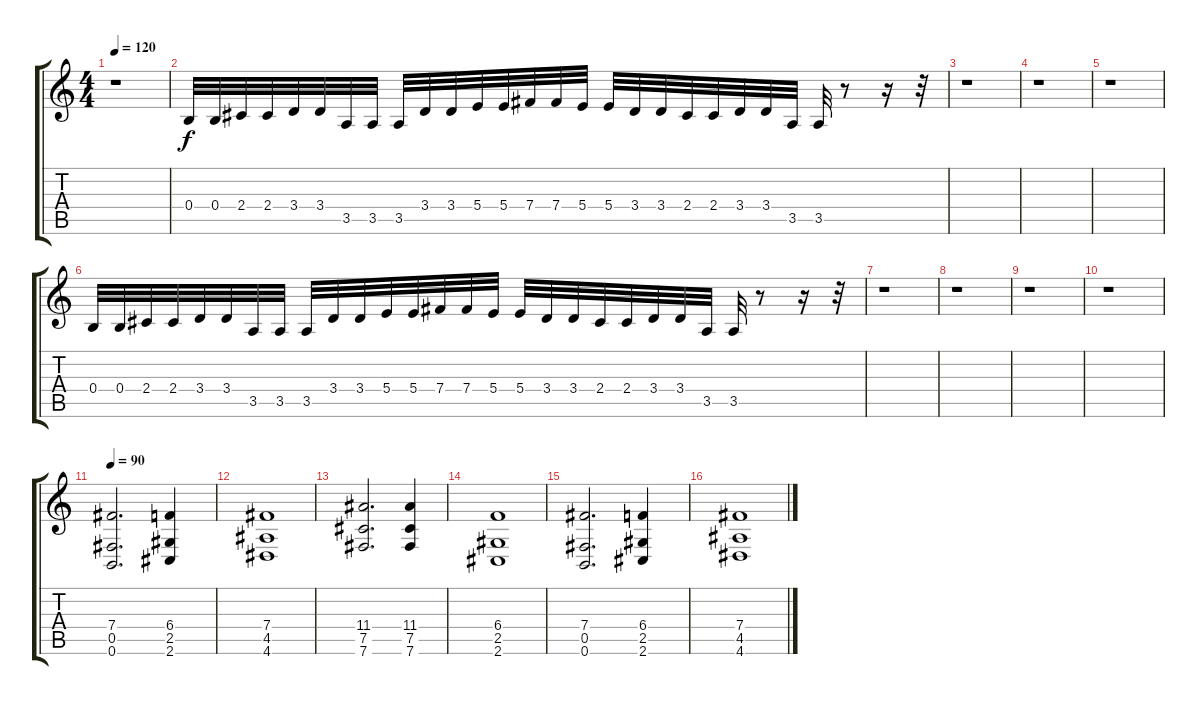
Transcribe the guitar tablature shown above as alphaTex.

\track (" " " ") {instrument distortionguitar}
\staff {score tabs}
\tuning (Db4 Ab3 E3 B2 Gb2 B1) {hide}
\ts (4 4)
\tempo 120
\clef g2
\ks c
r.1{dy f} |
0.4.32 0.4.32 2.4.32 2.4.32 3.4.32 3.4.32 3.5.32 3.5.32 3.5.32 3.4.32 3.4.32 5.4.32 5.4.32 7.4.32 7.4.32 5.4.32 5.4.32 3.4.32 3.4.32 2.4.32 2.4.32 3.4.32 3.4.32 3.5.32 3.5.32 r.8 r.16 r.32 |
r.1 |
r.1 |
r.1 |
0.4.32 0.4.32 2.4.32 2.4.32 3.4.32 3.4.32 3.5.32 3.5.32 3.5.32 3.4.32 3.4.32 5.4.32 5.4.32 7.4.32 7.4.32 5.4.32 5.4.32 3.4.32 3.4.32 2.4.32 2.4.32 3.4.32 3.4.32 3.5.32 3.5.32 r.8 r.16 r.32 |
r.1 |
r.1 |
r.1 |
r.1 |
\tempo 90
(7.4 0.5 0.6).2{d} (6.4 2.5 2.6).4 |
(7.4 4.5 4.6).1 |
(11.4 7.5 7.6).2{d} (11.4 7.5 7.6).4 |
(6.4 2.5 2.6).1 |
(7.4 0.5 0.6).2{d} (6.4 2.5 2.6).4 |
(7.4 4.5 4.6).1
